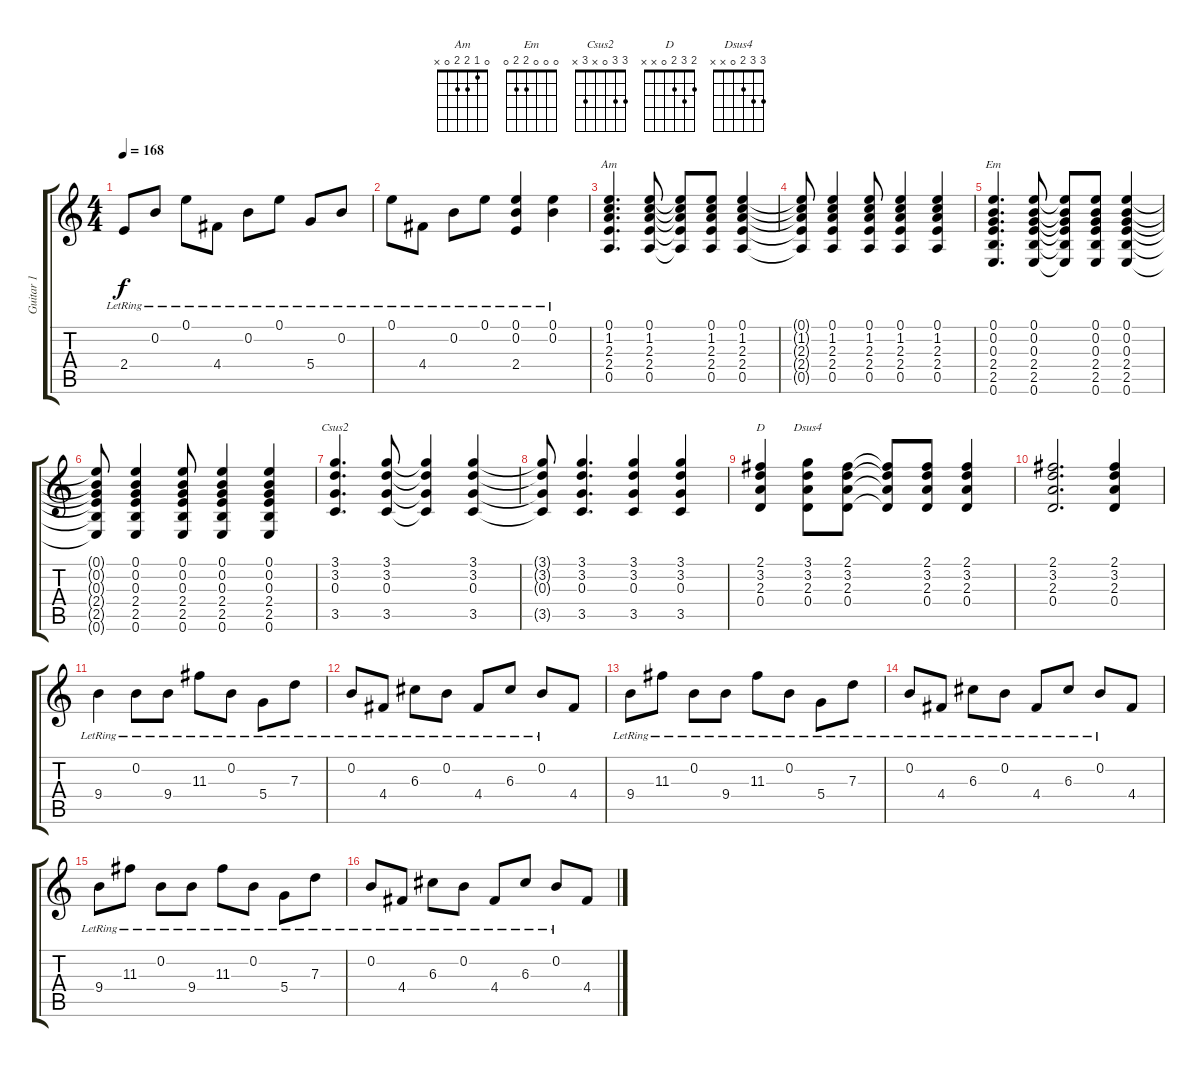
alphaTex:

\track ("Guitar 1" "Guitar 1") {instrument distortionguitar}
\staff {score tabs}
\tuning (E4 B3 G3 D3 A2 E2) {hide}
\chord ("Am" 0 1 2 2 0 x)
\chord ("Em" 0 0 0 2 2 0)
\chord ("Csus2" 3 3 0 x 3 x)
\chord ("D" 2 3 2 0 x x)
\chord ("Dsus4" 3 3 2 0 x x)
\ts (4 4)
\tempo 168
\clef g2
\ks c
2.4{lr}.8{dy f} 0.2{lr}.8 0.1{lr}.8 4.4{lr}.8 0.2{lr}.8 0.1{lr}.8 5.4{lr}.8 0.2{lr}.8 |
0.1{lr}.8 4.4{lr}.8 0.2{lr}.8 0.1{lr}.8 (0.1{lr} 0.2{lr} 2.4{lr}).4 (0.1{lr} 0.2{lr}).4 |
(0.1 1.2 2.3 2.4 0.5).4{d ch "Am"} (0.1 1.2 2.3 2.4 0.5).8 (0.1{t} 1.2{t} 2.3{t} 2.4{t} 0.5{t}).8 (0.1 1.2 2.3 2.4 0.5).8 (0.1 1.2 2.3 2.4 0.5).4 |
(0.1{t} 1.2{t} 2.3{t} 2.4{t} 0.5{t}).8 (0.1 1.2 2.3 2.4 0.5).4 (0.1 1.2 2.3 2.4 0.5).8 (0.1 1.2 2.3 2.4 0.5).4 (0.1 1.2 2.3 2.4 0.5).4 |
(0.1 0.2 0.3 2.4 2.5 0.6).4{d ch "Em"} (0.1 0.2 0.3 2.4 2.5 0.6).8 (0.1{t} 0.2{t} 0.3{t} 2.4{t} 2.5{t} 0.6{t}).8 (0.1 0.2 0.3 2.4 2.5 0.6).8 (0.1 0.2 0.3 2.4 2.5 0.6).4 |
(0.1{t} 0.2{t} 0.3{t} 2.4{t} 2.5{t} 0.6{t}).8 (0.1 0.2 0.3 2.4 2.5 0.6).4 (0.1 0.2 0.3 2.4 2.5 0.6).8 (0.1 0.2 0.3 2.4 2.5 0.6).4 (0.1 0.2 0.3 2.4 2.5 0.6).4 |
(3.1 3.2 0.3 3.5).4{d ch "Csus2"} (3.1 3.2 0.3 3.5).8 (3.1{t} 3.2{t} 0.3{t} 3.5{t}).4 (3.1 3.2 0.3 3.5).4 |
(3.1{t} 3.2{t} 0.3{t} 3.5{t}).8 (3.1 3.2 0.3 3.5).4{d} (3.1 3.2 0.3 3.5).4 (3.1 3.2 0.3 3.5).4 |
(2.1 3.2 2.3 0.4).4{ch "D"} (3.1 3.2 2.3 0.4).8{ch "Dsus4"} (2.1 3.2 2.3 0.4).8 (2.1{t} 3.2{t} 2.3{t} 0.4{t}).8 (2.1 3.2 2.3 0.4).8 (2.1 3.2 2.3 0.4).4 |
(2.1 3.2 2.3 0.4).2{d} (2.1 3.2 2.3 0.4).4 |
9.4{lr}.4 0.2{lr}.8 9.4{lr}.8 11.3{lr}.8 0.2{lr}.8 5.4{lr}.8 7.3{lr}.8 |
0.2{lr}.8 4.4{lr}.8 6.3{lr}.8 0.2{lr}.8 4.4{lr}.8 6.3{lr}.8 0.2{lr}.8 4.4.8 |
9.4{lr}.8 11.3{lr}.8 0.2{lr}.8 9.4{lr}.8 11.3{lr}.8 0.2{lr}.8 5.4{lr}.8 7.3{lr}.8 |
0.2{lr}.8 4.4{lr}.8 6.3{lr}.8 0.2{lr}.8 4.4{lr}.8 6.3{lr}.8 0.2{lr}.8 4.4.8 |
9.4{lr}.8 11.3{lr}.8 0.2{lr}.8 9.4{lr}.8 11.3{lr}.8 0.2{lr}.8 5.4{lr}.8 7.3{lr}.8 |
0.2{lr}.8 4.4{lr}.8 6.3{lr}.8 0.2{lr}.8 4.4{lr}.8 6.3{lr}.8 0.2{lr}.8 4.4.8
